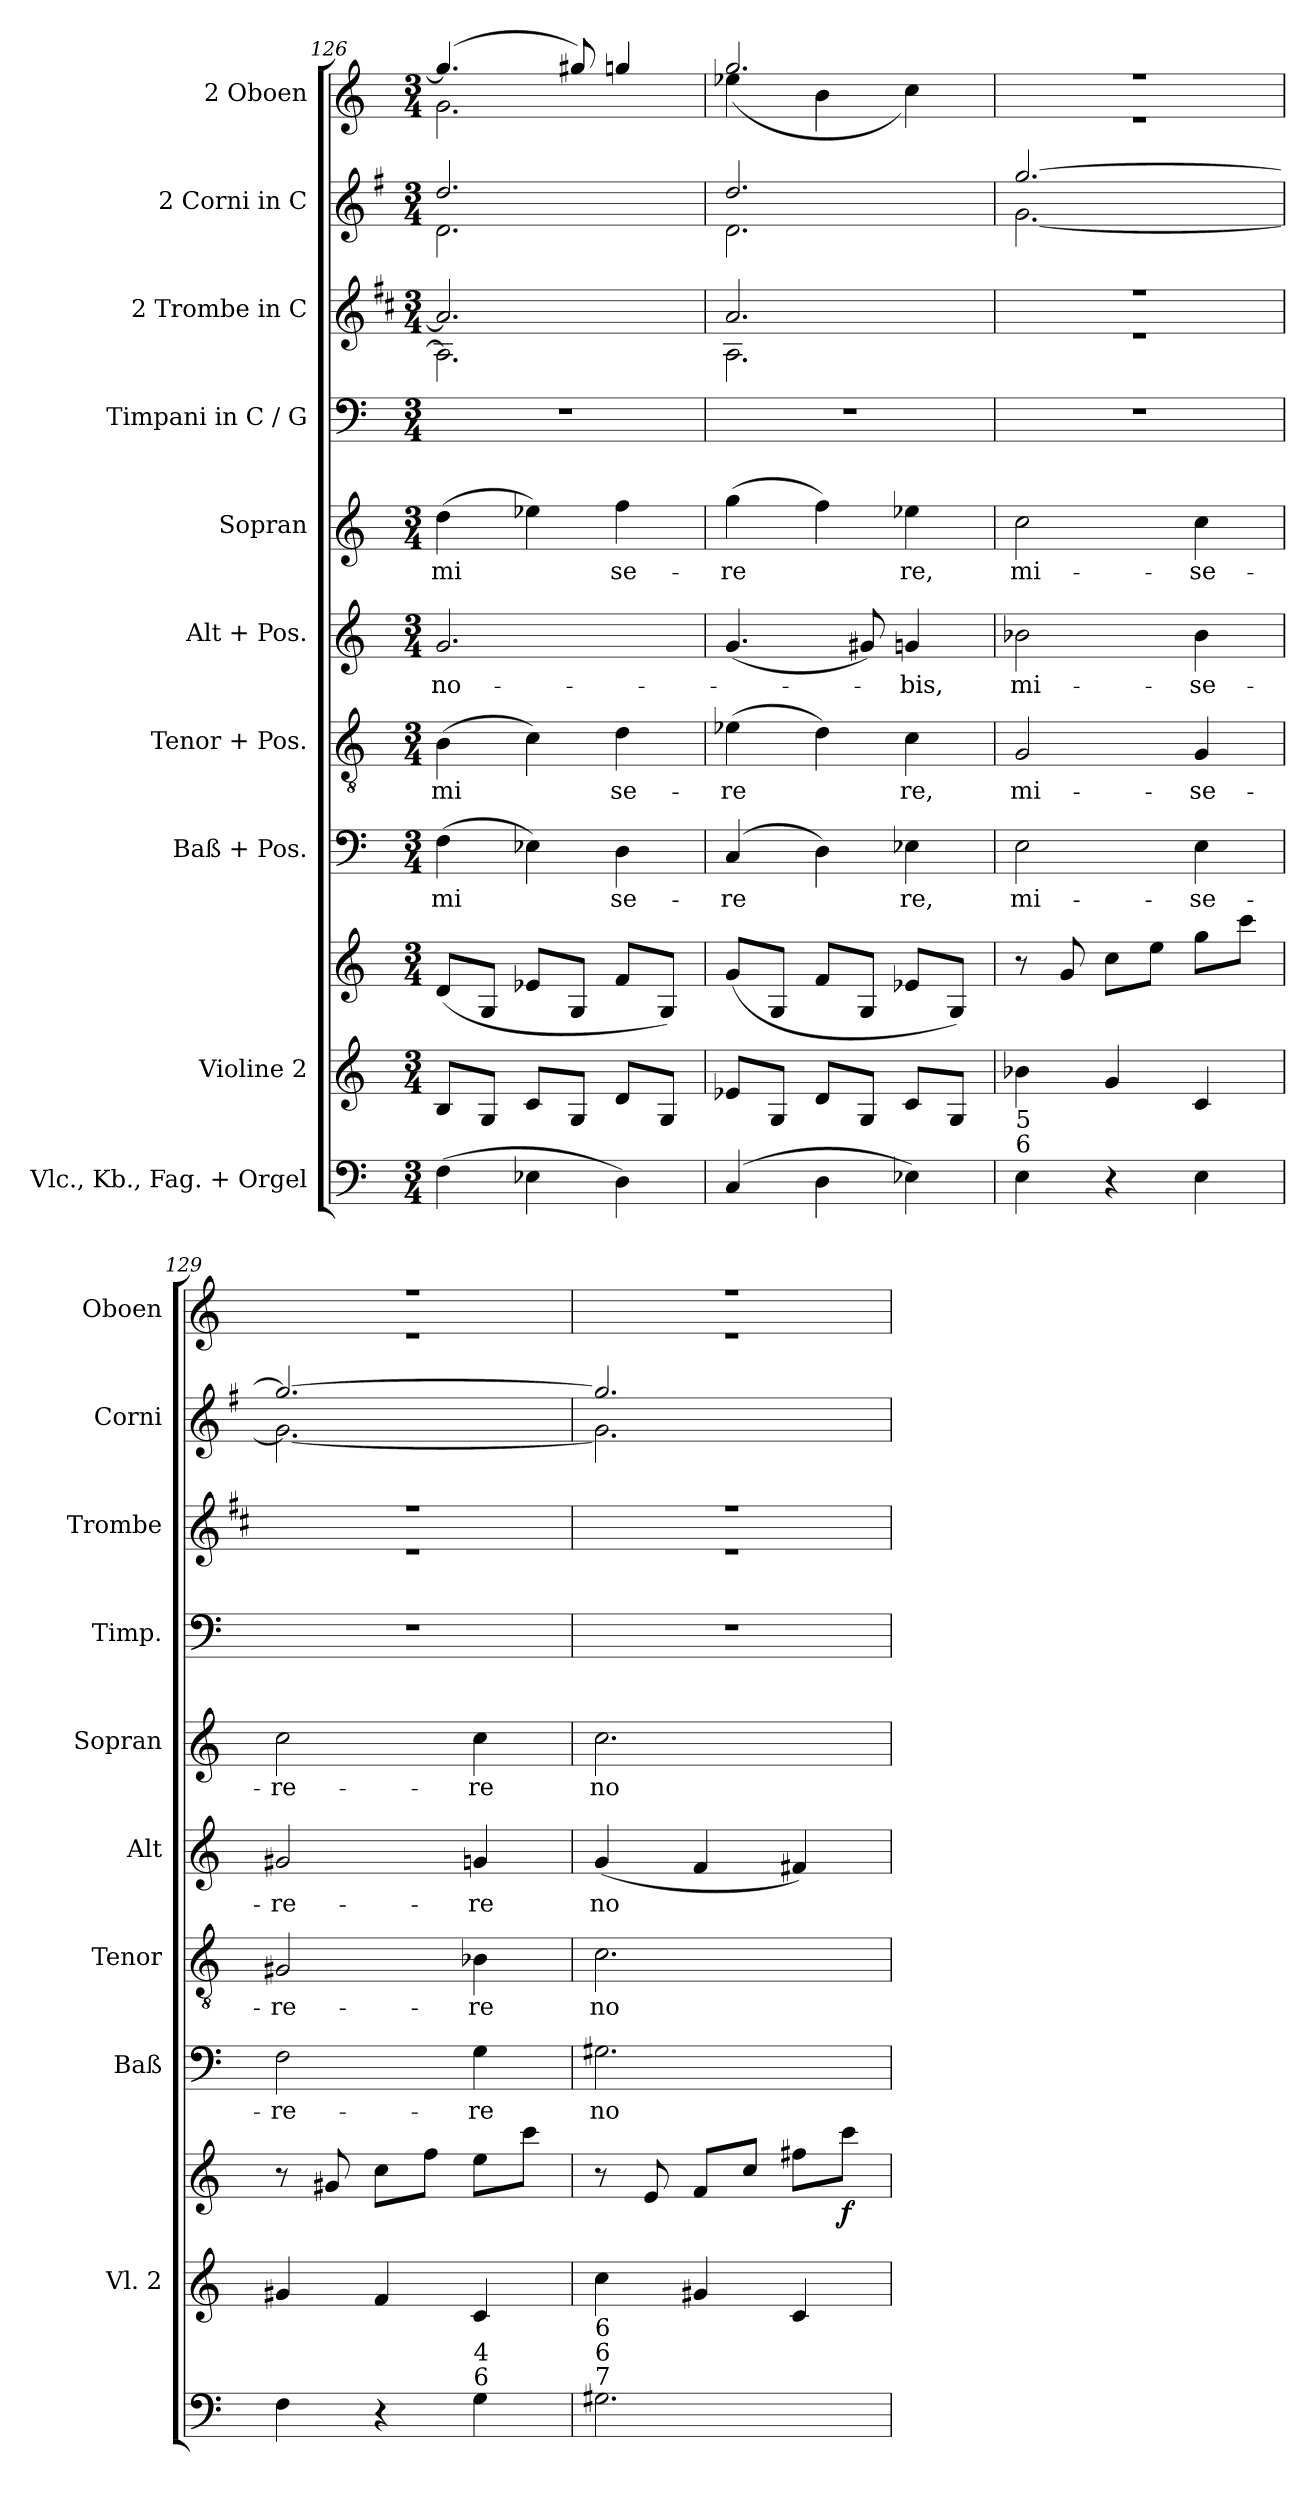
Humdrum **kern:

**kern	**kern	**kern	**dynam	**kern	**text	**kern	**text	**kern	**text	**kern	**text	**kern	**kern	**kern	**kern
*part10	*part9	*part9	*part9	*part8	*part8	*part7	*part7	*part6	*part6	*part5	*part5	*part4	*part3	*part2	*part1
*staff11	*staff10	*staff9	*staff9/10	*staff8	*staff8	*staff7	*staff7	*staff6	*staff6	*staff5	*staff5	*staff4	*staff3	*staff2	*staff1
*I"Vlc., Kb., Fag. + Orgel	*I"Violine 2	*	*	*I"Baß + Pos.	*	*I"Tenor + Pos.	*	*I"Alt + Pos.	*	*I"Sopran	*	*I"Timpani in C / G	*I"2 Trombe in C	*I"2 Corni in C	*I"2 Oboen
*	*I'Vl. 2	*	*	*I'Baß	*	*I'Tenor	*	*I'Alt	*	*I'Sopran	*	*I'Timp.	*I'Trombe	*I'Corni	*I'Oboen
*clefF4	*clefG2	*clefG2	*	*clefF4	*	*clefGv2	*	*clefG2	*	*clefG2	*	*clefF4	*clefG2	*clefG2	*clefG2
*	*	*	*	*	*	*	*	*	*	*	*	*	*ITrd1c2	*ITrd4c7	*
*k[]	*k[]	*k[]	*	*k[]	*	*k[]	*	*k[]	*	*k[]	*	*k[]	*k[]	*k[]	*k[]
*M3/4	*M3/4	*M3/4	*	*M3/4	*	*M3/4	*	*M3/4	*	*M3/4	*	*M3/4	*M3/4	*M3/4	*M3/4
=126	=126	=126	=126	=126	=126	=126	=126	=126	=126	=126	=126	=126	=126	=126	=126
!	!	!	!	!	!LO:LY:b	!	!LO:LY:b	!	!LO:LY:b	!	!LO:LY:b	!	!	!	!
*	*	*	*	*	*	*	*	*	*	*	*	*	*^	*^	*^
(>4F\	8B/L	(<8d/L	.	(>4F\	mi	(>4B\	mi	2.g/	no-	(>4dd\	mi	2.r	2.g/]	2.G\]	2.g/	2.G\	(>4.gg/]	2.g\
.	8G/J	8G/J	.	.	.	.	.	.	.	.	.	.	.	.	.	.	.	.
4E-X\	8c/L	8e-X/L	.	4E-X\)	.	4c\)	.	.	.	4ee-X\)	.	.	.	.	.	.	.	.
.	8G/J	8G/J	.	.	.	.	.	.	.	.	.	.	.	.	.	.	8gg#X/)	.
!	!	!	!	!	!LO:LY:b	!	!LO:LY:b	!	!	!	!LO:LY:b	!	!	!	!	!	!	!
4D\)	8d/L	8f/L	.	4D\	se-	4d\	se-	.	.	4ff\	se-	.	.	.	.	.	4ggn/	.
.	8G/J	8G/J)	.	.	.	.	.	.	.	.	.	.	.	.	.	.	.	.
!!LO:PB:g=z	!!
=127	=127	=127	=127	=127	=127	=127	=127	=127	=127	=127	=127	=127	=127	=127	=127	=127	=127	=127
!	!	!	!	!	!LO:LY:b	!	!LO:LY:b	!	!	!	!LO:LY:b	!	!	!	!	!	!	!
(>4C/	8e-X/L	(<8g/L	.	(>4C/	-re	(>4e-X\	-re	(<4.g/	.	(>4gg\	-re	2.r	2.g/	2.G\	2.g/	2.G\	2.gg/	(<4ee-X\
.	8G/J	8G/J	.	.	.	.	.	.	.	.	.	.	.	.	.	.	.	.
4D\	8d/L	8f/L	.	4D\)	.	4d\)	.	.	.	4ff\)	.	.	.	.	.	.	.	4b\
.	8G/J	8G/J	.	.	.	.	.	8g#X/)	.	.	.	.	.	.	.	.	.	.
!	!	!	!	!	!LO:LY:b	!	!LO:LY:b	!	!LO:LY:b	!	!LO:LY:b	!	!	!	!	!	!	!
4E-X\)	8c/L	8e-X/L	.	4E-X\	re,	4c\	re,	4gn/	bis,	4ee-X\	re,	.	.	.	.	.	.	4cc\)
.	8G/J	8G/J)	.	.	.	.	.	.	.	.	.	.	.	.	.	.	.	.
=128	=128	=128	=128	=128	=128	=128	=128	=128	=128	=128	=128	=128	=128	=128	=128	=128	=128	=128
!LO:TX:a:t=6	!	!	!	!	!	!	!	!	!	!	!	!	!	!	!	!	!	!
!LO:TX:a:t=5	!	!	!	!	!	!	!	!	!	!	!	!	!	!	!	!	!	!
!	!	!	!	!	!LO:LY:b	!	!LO:LY:b	!	!LO:LY:b	!	!LO:LY:b	!	!	!	!	!	!	!
4E\	4b-X\	8r	.	2E\	mi-	2G/	mi-	2b-X\	mi-	2cc\	mi-	2.r	2.r	2.r	[2.cc/	[2.c\	2.r	2.r
.	.	8g/	.	.	.	.	.	.	.	.	.	.	.	.	.	.	.	.
4r	4g/	8cc\L	.	.	.	.	.	.	.	.	.	.	.	.	.	.	.	.
.	.	8ee\J	.	.	.	.	.	.	.	.	.	.	.	.	.	.	.	.
!	!	!	!	!	!LO:LY:b	!	!LO:LY:b	!	!LO:LY:b	!	!LO:LY:b	!	!	!	!	!	!	!
4E\	4c/	8gg\L	.	4E\	se-	4G/	se-	4b-\	se-	4cc\	se-	.	.	.	.	.	.	.
.	.	8ccc\J	.	.	.	.	.	.	.	.	.	.	.	.	.	.	.	.
=129	=129	=129	=129	=129	=129	=129	=129	=129	=129	=129	=129	=129	=129	=129	=129	=129	=129	=129
!	!	!	!	!	!LO:LY:b	!	!LO:LY:b	!	!LO:LY:b	!	!LO:LY:b	!	!	!	!	!	!	!
4F\	4g#X/	8r	.	2F\	re-	2G#X/	re-	2g#X/	re-	2cc\	re-	2.r	2.r	2.r	2.cc/_	2.c\_	2.r	2.r
.	.	8g#X/	.	.	.	.	.	.	.	.	.	.	.	.	.	.	.	.
4r	4f/	8cc\L	.	.	.	.	.	.	.	.	.	.	.	.	.	.	.	.
.	.	8ff\J	.	.	.	.	.	.	.	.	.	.	.	.	.	.	.	.
!LO:TX:a:t=6	!	!	!	!	!	!	!	!	!	!	!	!	!	!	!	!	!	!
!LO:TX:a:t=4	!	!	!	!	!	!	!	!	!	!	!	!	!	!	!	!	!	!
!	!	!	!	!	!LO:LY:b	!	!LO:LY:b	!	!LO:LY:b	!	!LO:LY:b	!	!	!	!	!	!	!
4G\	4c/	8ee\L	.	4G\	re	4B-X\	re	4gn/	re	4cc\	re	.	.	.	.	.	.	.
.	.	8ccc\J	.	.	.	.	.	.	.	.	.	.	.	.	.	.	.	.
=130	=130	=130	=130	=130	=130	=130	=130	=130	=130	=130	=130	=130	=130	=130	=130	=130	=130	=130
!LO:TX:a:t=7	!	!	!	!	!	!	!	!	!	!	!	!	!	!	!	!	!	!
!LO:TX:a:t=6	!	!	!	!	!	!	!	!	!	!	!	!	!	!	!	!	!	!
!LO:TX:a:t=6	!	!	!	!	!	!	!	!	!	!	!	!	!	!	!	!	!	!
!	!	!	!	!	!LO:LY:b	!	!LO:LY:b	!	!LO:LY:b	!	!LO:LY:b	!	!	!	!	!	!	!
2.G#X\	4cc\	8r	.	2.G#X\	no-	2.c\	no-	(<4g/	no	2.cc\	no-	2.r	2.r	2.r	2.cc/]	2.c\]	2.r	2.r
.	.	8e/	.	.	.	.	.	.	.	.	.	.	.	.	.	.	.	.
.	4g#X/	8f/L	.	.	.	.	.	4f/	.	.	.	.	.	.	.	.	.	.
.	.	8cc/J	.	.	.	.	.	.	.	.	.	.	.	.	.	.	.	.
.	4c/	8ff#X\L	.	.	.	.	.	4f#X/)	.	.	.	.	.	.	.	.	.	.
!	!	!	!LO:DY:b	!	!	!	!	!	!	!	!	!	!	!	!	!	!	!
.	.	8ccc\J	f	.	.	.	.	.	.	.	.	.	.	.	.	.	.	.
*	*	*	*	*	*	*	*	*	*	*	*	*	*v	*v	*	*	*v	*v
*	*	*	*	*	*	*	*	*	*	*	*	*	*	*v	*v	*
=	=	=	=	=	=	=	=	=	=	=	=	=	=	=	=
*-	*-	*-	*-	*-	*-	*-	*-	*-	*-	*-	*-	*-	*-	*-	*-
